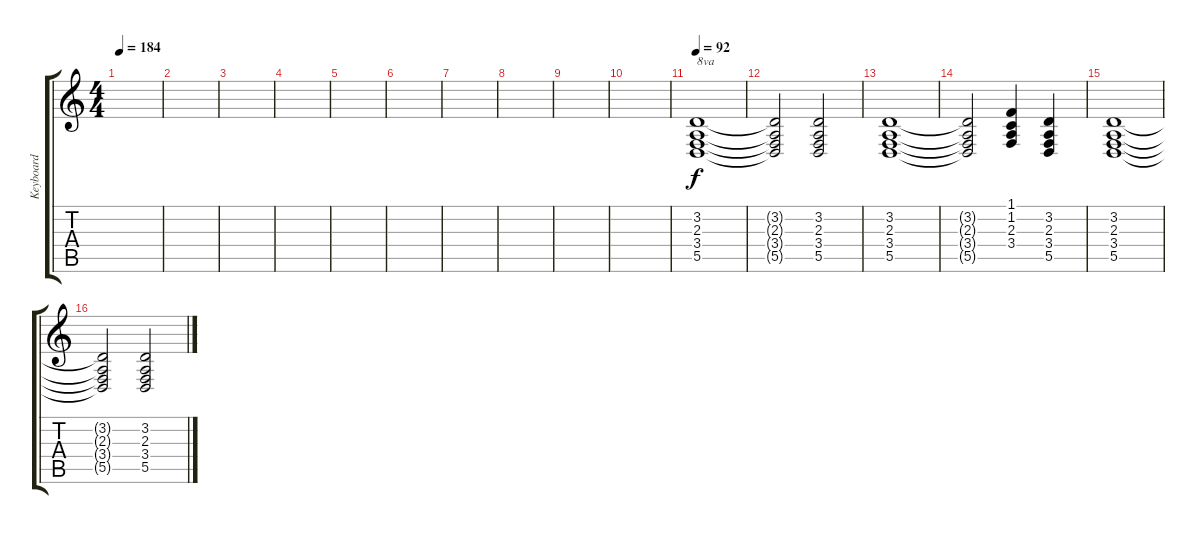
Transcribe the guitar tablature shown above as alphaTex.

\track ("Keyboard" "Keyboard") {instrument choiraahs}
\staff {score tabs}
\tuning (E4 B3 G3 D3 A2 E2) {hide}
\ts (4 4)
\tempo 184
\clef g2
\ks c
|
|
|
|
|
|
|
|
|
|
\tempo 92
(3.2 2.3 3.4 5.5).1{txt "8va"} |
(3.2{t} 2.3{t} 3.4{t} 5.5{t}).2 (3.2 2.3 3.4 5.5).2 |
(3.2 2.3 3.4 5.5).1 |
(3.2{t} 2.3{t} 3.4{t} 5.5{t}).2 (1.1 1.2 2.3 3.4).4 (3.2 2.3 3.4 5.5).4 |
(3.2 2.3 3.4 5.5).1 |
(3.2{t} 2.3{t} 3.4{t} 5.5{t}).2 (3.2 2.3 3.4 5.5).2
